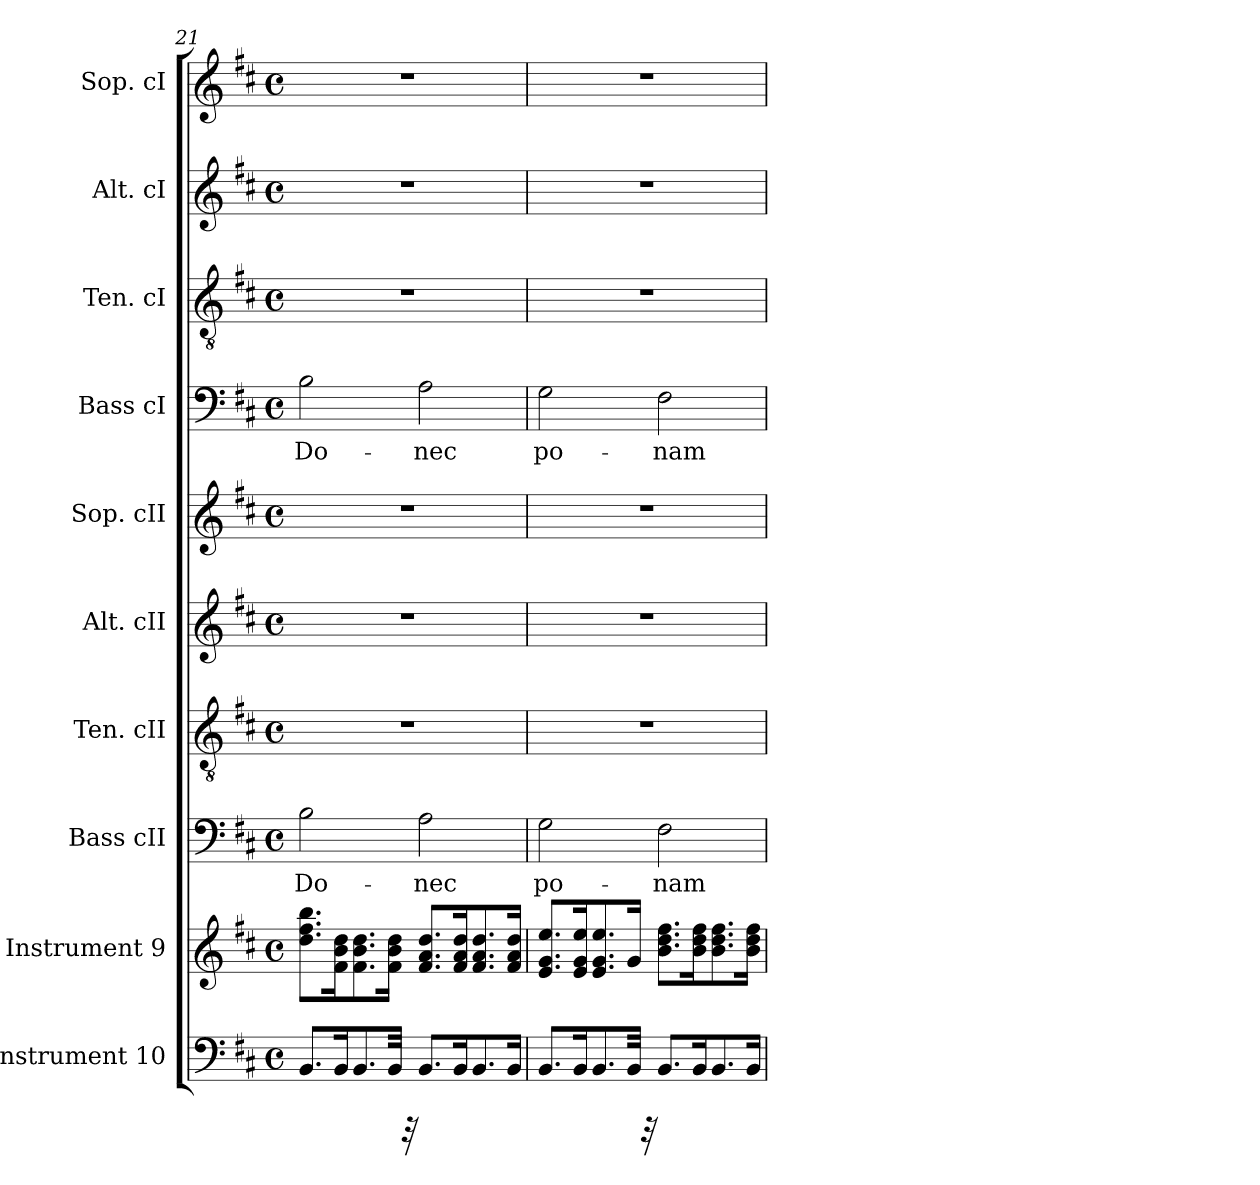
**kern	**kern	**kern	**text	**kern	**kern	**kern	**kern	**text	**kern	**kern	**kern
*part10	*part9	*part8	*part8	*part7	*part6	*part5	*part4	*part4	*part3	*part2	*part1
*staff10	*staff9	*staff8	*staff8	*staff7	*staff6	*staff5	*staff4	*staff4	*staff3	*staff2	*staff1
*I"Instrument 10	*I"Instrument 9	*I"Bass cII	*	*I"Ten. cII	*I"Alt. cII	*I"Sop. cII	*I"Bass cI	*	*I"Ten. cI	*I"Alt. cI	*I"Sop. cI
*	*	*I'Bass cII	*	*I'Ten. cII	*I'Alt. cII	*I'Sop. cII	*I'Bass cI	*	*I'Ten. cI	*I'Alt. cI	*I'Sop. cI
!!LO:PB:g=z
*clefF4	*clefG2	*clefF4	*	*clefGv2	*clefG2	*clefG2	*clefF4	*	*clefGv2	*clefG2	*clefG2
*k[f#c#]	*k[f#c#]	*k[f#c#]	*	*k[f#c#]	*k[f#c#]	*k[f#c#]	*k[f#c#]	*	*k[f#c#]	*k[f#c#]	*k[f#c#]
*D:	*D:	*D:	*	*D:	*D:	*D:	*D:	*	*D:	*D:	*D:
*M4/4	*M4/4	*M4/4	*	*M4/4	*M4/4	*M4/4	*M4/4	*	*M4/4	*M4/4	*M4/4
*met(c)	*met(c)	*met(c)	*	*met(c)	*met(c)	*met(c)	*met(c)	*	*met(c)	*met(c)	*met(c)
=21	=21	=21	=21	=21	=21	=21	=21	=21	=21	=21	=21
!	!	!	!LO:LY:b:cj	!	!	!	!	!LO:LY:b:cj	!	!	!
8.BB/L	8.bb\ 8.ff#\ 8.dd\L	2B\	Do-	1r	1r	1r	2B\	Do-	1r	1r	1r
16BB/	16dd\ 16b\ 16f#\	.	.	.	.	.	.	.	.	.	.
8.BB/	8.dd\ 8.b\ 8.f#\	.	.	.	.	.	.	.	.	.	.
32BB/J	16dd\ 16b\ 16f#\J	.	.	.	.	.	.	.	.	.	.
32rCCC	.	.	.	.	.	.	.	.	.	.	.
!	!	!	!LO:LY:b:cj	!	!	!	!	!LO:LY:b:cj	!	!	!
8.BB/L	8.dd/ 8.a/ 8.f#/L	2A\	-nec	.	.	.	2A\	-nec	.	.	.
16BB/	16dd/ 16a/ 16f#/	.	.	.	.	.	.	.	.	.	.
8.BB/	8.dd/ 8.a/ 8.f#/	.	.	.	.	.	.	.	.	.	.
16BB/J	16dd/ 16a/ 16f#/J	.	.	.	.	.	.	.	.	.	.
=22	=22	=22	=22	=22	=22	=22	=22	=22	=22	=22	=22
!	!	!	!LO:LY:b:cj	!	!	!	!	!LO:LY:b:cj	!	!	!
8.BB/L	8.ee/ 8.g/ 8.e/L	2G\	po-	1r	1r	1r	2G\	po-	1r	1r	1r
16BB/	16ee/ 16g/ 16e/	.	.	.	.	.	.	.	.	.	.
8.BB/	8.ee/ 8.g/ 8.e/	.	.	.	.	.	.	.	.	.	.
32BB/J	16g/J	.	.	.	.	.	.	.	.	.	.
32rCCC	.	.	.	.	.	.	.	.	.	.	.
!	!	!	!LO:LY:b:cj	!	!	!	!	!LO:LY:b:cj	!	!	!
8.BB/L	8.ff#\ 8.dd\ 8.b\L	2F#\	-nam	.	.	.	2F#\	-nam	.	.	.
16BB/	16ff#\ 16dd\ 16b\	.	.	.	.	.	.	.	.	.	.
8.BB/	8.ff#\ 8.dd\ 8.b\	.	.	.	.	.	.	.	.	.	.
16BB/J	16ff#\ 16dd\ 16b\J	.	.	.	.	.	.	.	.	.	.
=	=	=	=	=	=	=	=	=	=	=	=
*-	*-	*-	*-	*-	*-	*-	*-	*-	*-	*-	*-
